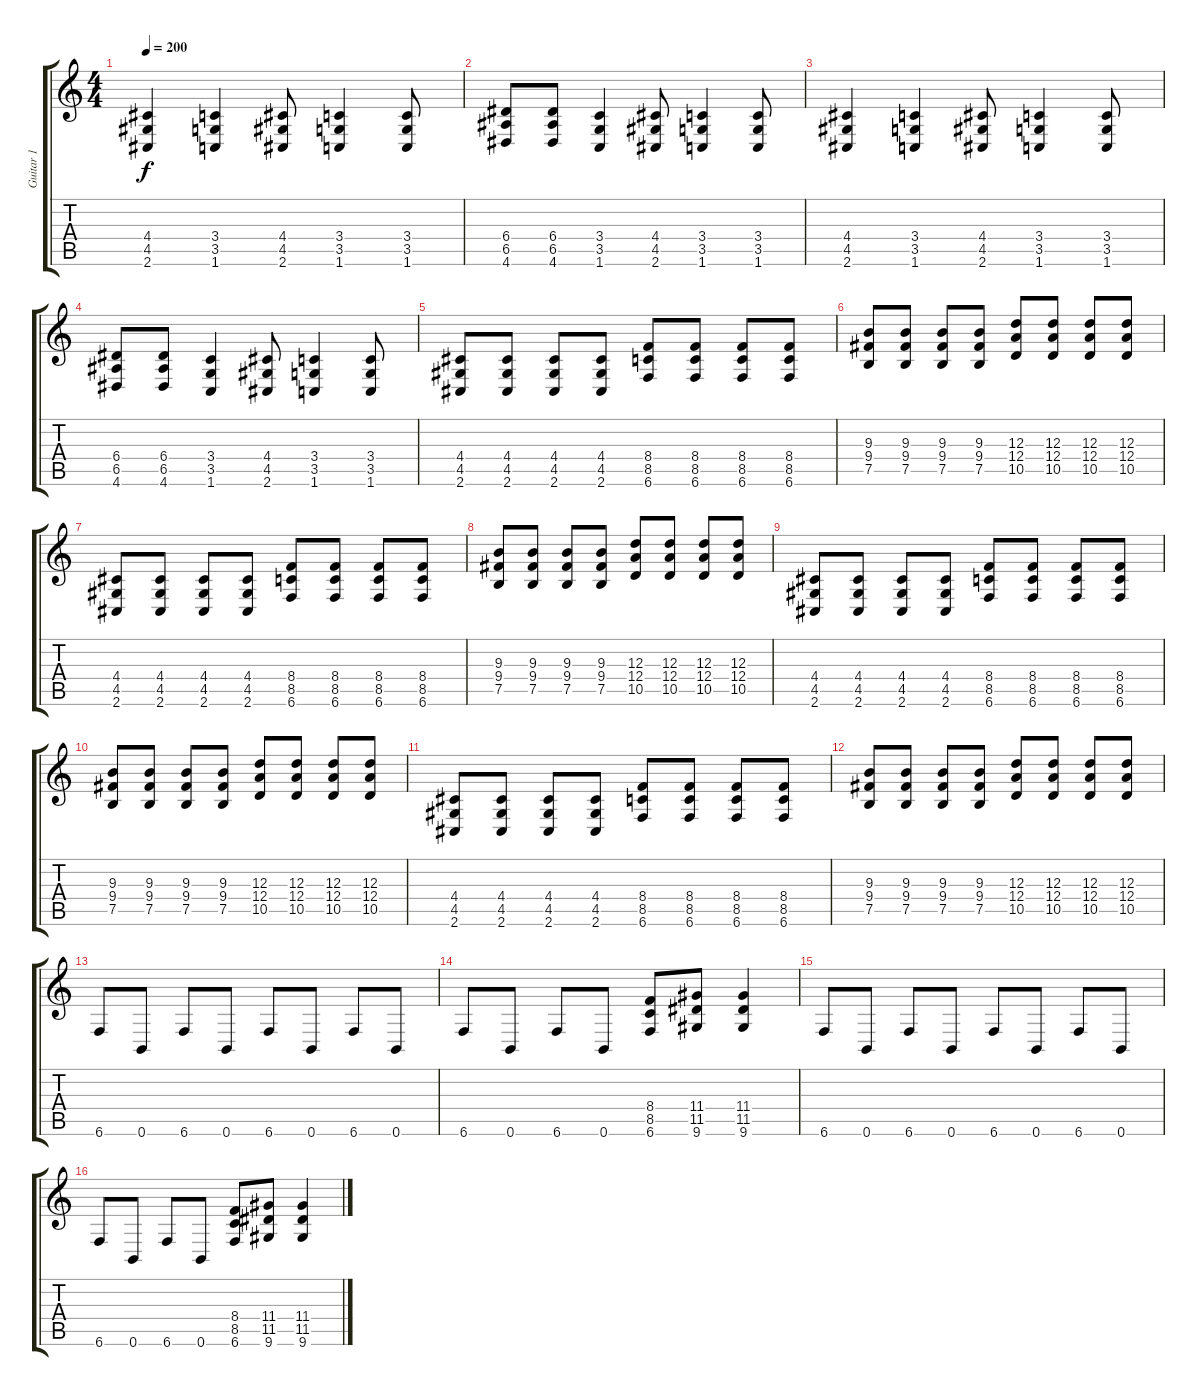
\track ("Guitar 1" "Guitar 1") {instrument overdrivenguitar}
\staff {score tabs}
\tuning (B3 Gb3 D3 A2 E2 B1) {hide}
\ts (4 4)
\tempo 200
\clef g2
\ks c
(4.4 4.5 2.6).4{dy f} (3.4 3.5 1.6).4 (4.4 4.5 2.6).8 (3.4 3.5 1.6).4 (3.4 3.5 1.6).8 |
(6.4 6.5 4.6).8 (6.4 6.5 4.6).8 (3.4 3.5 1.6).4 (4.4 4.5 2.6).8 (3.4 3.5 1.6).4 (3.4 3.5 1.6).8 |
(4.4 4.5 2.6).4 (3.4 3.5 1.6).4 (4.4 4.5 2.6).8 (3.4 3.5 1.6).4 (3.4 3.5 1.6).8 |
(6.4 6.5 4.6).8 (6.4 6.5 4.6).8 (3.4 3.5 1.6).4 (4.4 4.5 2.6).8 (3.4 3.5 1.6).4 (3.4 3.5 1.6).8 |
(4.4 4.5 2.6).8 (4.4 4.5 2.6).8 (4.4 4.5 2.6).8 (4.4 4.5 2.6).8 (8.4 8.5 6.6).8 (8.4 8.5 6.6).8 (8.4 8.5 6.6).8 (8.4 8.5 6.6).8 |
(9.3 9.4 7.5).8 (9.3 9.4 7.5).8 (9.3 9.4 7.5).8 (9.3 9.4 7.5).8 (12.3 12.4 10.5).8 (12.3 12.4 10.5).8 (12.3 12.4 10.5).8 (12.3 12.4 10.5).8 |
(4.4 4.5 2.6).8 (4.4 4.5 2.6).8 (4.4 4.5 2.6).8 (4.4 4.5 2.6).8 (8.4 8.5 6.6).8 (8.4 8.5 6.6).8 (8.4 8.5 6.6).8 (8.4 8.5 6.6).8 |
(9.3 9.4 7.5).8 (9.3 9.4 7.5).8 (9.3 9.4 7.5).8 (9.3 9.4 7.5).8 (12.3 12.4 10.5).8 (12.3 12.4 10.5).8 (12.3 12.4 10.5).8 (12.3 12.4 10.5).8 |
(4.4 4.5 2.6).8 (4.4 4.5 2.6).8 (4.4 4.5 2.6).8 (4.4 4.5 2.6).8 (8.4 8.5 6.6).8 (8.4 8.5 6.6).8 (8.4 8.5 6.6).8 (8.4 8.5 6.6).8 |
(9.3 9.4 7.5).8 (9.3 9.4 7.5).8 (9.3 9.4 7.5).8 (9.3 9.4 7.5).8 (12.3 12.4 10.5).8 (12.3 12.4 10.5).8 (12.3 12.4 10.5).8 (12.3 12.4 10.5).8 |
(4.4 4.5 2.6).8 (4.4 4.5 2.6).8 (4.4 4.5 2.6).8 (4.4 4.5 2.6).8 (8.4 8.5 6.6).8 (8.4 8.5 6.6).8 (8.4 8.5 6.6).8 (8.4 8.5 6.6).8 |
(9.3 9.4 7.5).8 (9.3 9.4 7.5).8 (9.3 9.4 7.5).8 (9.3 9.4 7.5).8 (12.3 12.4 10.5).8 (12.3 12.4 10.5).8 (12.3 12.4 10.5).8 (12.3 12.4 10.5).8 |
6.6.8 0.6.8 6.6.8 0.6.8 6.6.8 0.6.8 6.6.8 0.6.8 |
6.6.8 0.6.8 6.6.8 0.6.8 (8.4 8.5 6.6).8 (11.4 11.5 9.6).8 (11.4 11.5 9.6).4 |
6.6.8 0.6.8 6.6.8 0.6.8 6.6.8 0.6.8 6.6.8 0.6.8 |
6.6.8 0.6.8 6.6.8 0.6.8 (8.4 8.5 6.6).8 (11.4 11.5 9.6).8 (11.4 11.5 9.6).4
